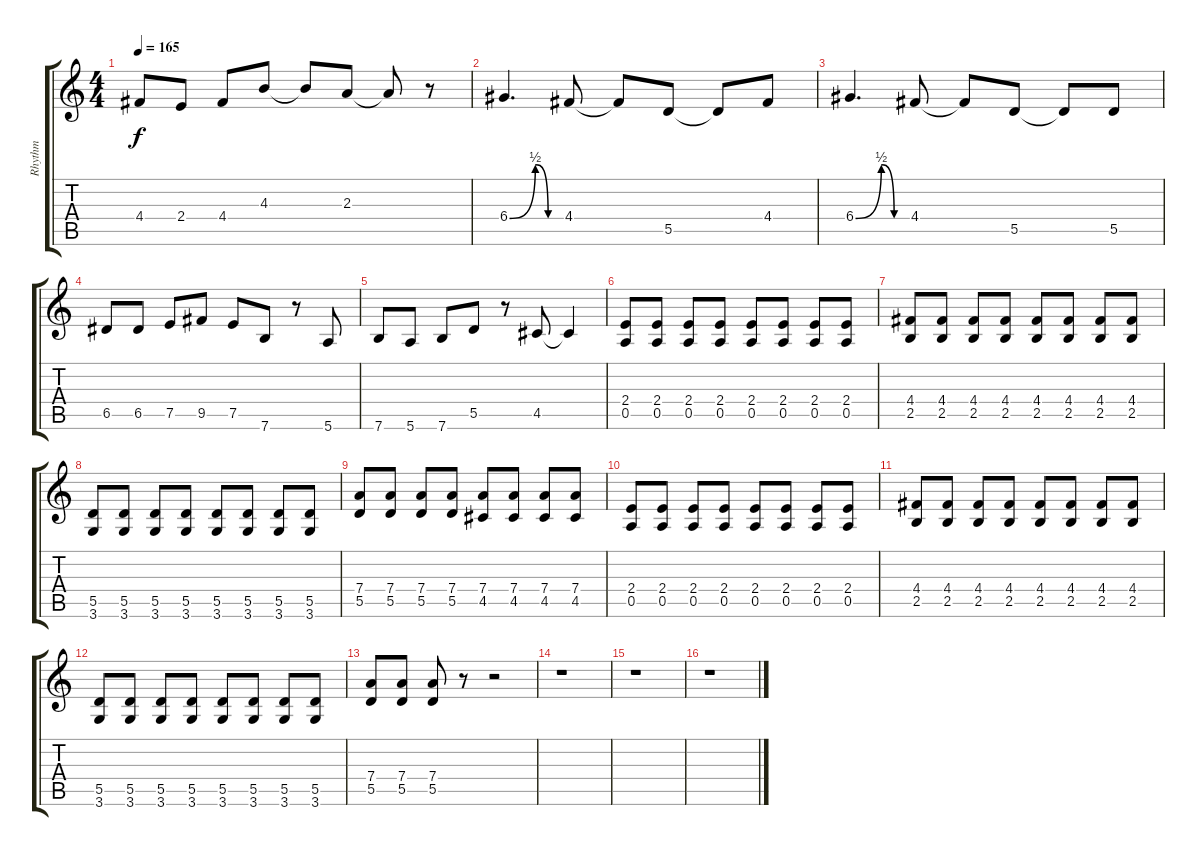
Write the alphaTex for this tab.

\track ("Rhythm" "Rhythm") {instrument distortionguitar}
\staff {score tabs}
\tuning (E4 B3 G3 D3 A2 E2) {hide}
\ts (4 4)
\tempo 165
\clef g2
\ks c
4.4.8{dy f} 2.4.8 4.4.8 4.3.8 4.3{t}.8 2.3.8 2.3{t}.8 r.8 |
6.4{be (custom 0 0 30 2 45 0 60 0)}.4{d} 4.4.8 4.4{t}.8 5.5.8 5.5{t}.8 4.4.8 |
6.4{be (custom 0 0 30 2 45 0 60 0)}.4{d} 4.4.8 4.4{t}.8 5.5.8 5.5{t}.8 5.5.8 |
6.5.8 6.5.8 7.5.8 9.5.8 7.5.8 7.6.8 r.8 5.6.8 |
7.6.8 5.6.8 7.6.8 5.5.8 r.8 4.5.8 4.5{t}.4 |
(2.4 0.5).8{volume 12} (2.4 0.5).8 (2.4 0.5).8 (2.4 0.5).8 (2.4 0.5).8 (2.4 0.5).8 (2.4 0.5).8 (2.4 0.5).8 |
(4.4 2.5).8 (4.4 2.5).8 (4.4 2.5).8 (4.4 2.5).8 (4.4 2.5).8 (4.4 2.5).8 (4.4 2.5).8 (4.4 2.5).8 |
(5.5 3.6).8 (5.5 3.6).8 (5.5 3.6).8 (5.5 3.6).8 (5.5 3.6).8 (5.5 3.6).8 (5.5 3.6).8 (5.5 3.6).8 |
(7.4 5.5).8 (7.4 5.5).8 (7.4 5.5).8 (7.4 5.5).8 (7.4 4.5).8 (7.4 4.5).8 (7.4 4.5).8 (7.4 4.5).8 |
(2.4 0.5).8 (2.4 0.5).8 (2.4 0.5).8 (2.4 0.5).8 (2.4 0.5).8 (2.4 0.5).8 (2.4 0.5).8 (2.4 0.5).8 |
(4.4 2.5).8 (4.4 2.5).8 (4.4 2.5).8 (4.4 2.5).8 (4.4 2.5).8 (4.4 2.5).8 (4.4 2.5).8 (4.4 2.5).8 |
(5.5 3.6).8 (5.5 3.6).8 (5.5 3.6).8 (5.5 3.6).8 (5.5 3.6).8 (5.5 3.6).8 (5.5 3.6).8 (5.5 3.6).8 |
(7.4 5.5).8 (7.4 5.5).8 (7.4 5.5).8 r.8 r.2 |
r.1 |
r.1 |
r.1
